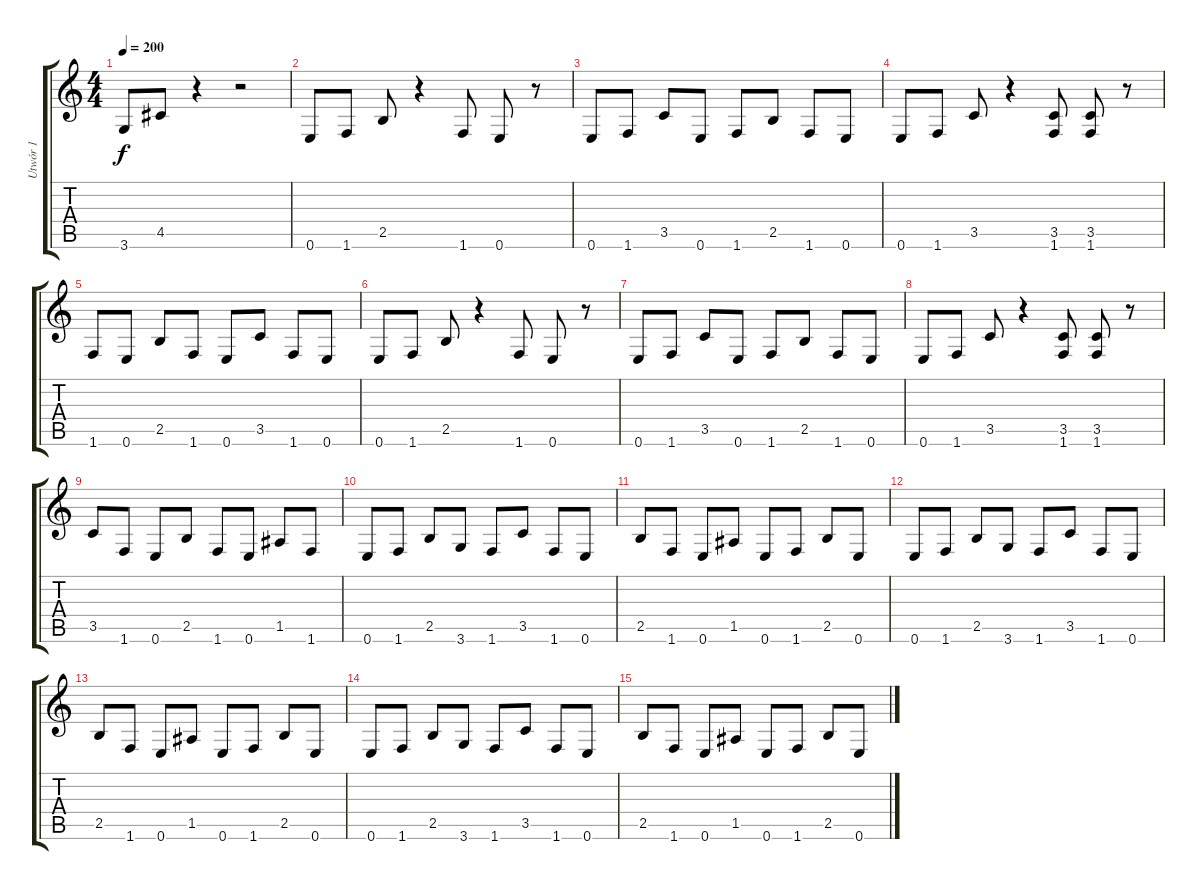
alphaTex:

\track ("Utwór 1" "Utwór 1") {instrument distortionguitar}
\staff {score tabs}
\tuning (E4 B3 G3 D3 A2 E2) {hide}
\ts (4 4)
\tempo 200
\clef g2
\ks c
3.6.8{dy f} 4.5.8 r.4 r.2 |
0.6.8 1.6.8 2.5.8 r.4 1.6.8 0.6.8 r.8 |
0.6.8 1.6.8 3.5.8 0.6.8 1.6.8 2.5.8 1.6.8 0.6.8 |
0.6.8 1.6.8 3.5.8 r.4 (3.5 1.6).8 (3.5 1.6).8 r.8 |
1.6.8 0.6.8 2.5.8 1.6.8 0.6.8 3.5.8 1.6.8 0.6.8 |
0.6.8 1.6.8 2.5.8 r.4 1.6.8 0.6.8 r.8 |
0.6.8 1.6.8 3.5.8 0.6.8 1.6.8 2.5.8 1.6.8 0.6.8 |
0.6.8 1.6.8 3.5.8 r.4 (3.5 1.6).8 (3.5 1.6).8 r.8 |
3.5.8 1.6.8 0.6.8 2.5.8 1.6.8 0.6.8 1.5.8 1.6.8 |
0.6.8 1.6.8 2.5.8 3.6.8 1.6.8 3.5.8 1.6.8 0.6.8 |
2.5.8 1.6.8 0.6.8 1.5.8 0.6.8 1.6.8 2.5.8 0.6.8 |
0.6.8 1.6.8 2.5.8 3.6.8 1.6.8 3.5.8 1.6.8 0.6.8 |
2.5.8 1.6.8 0.6.8 1.5.8 0.6.8 1.6.8 2.5.8 0.6.8 |
0.6.8 1.6.8 2.5.8 3.6.8 1.6.8 3.5.8 1.6.8 0.6.8 |
2.5.8 1.6.8 0.6.8 1.5.8 0.6.8 1.6.8 2.5.8 0.6.8
